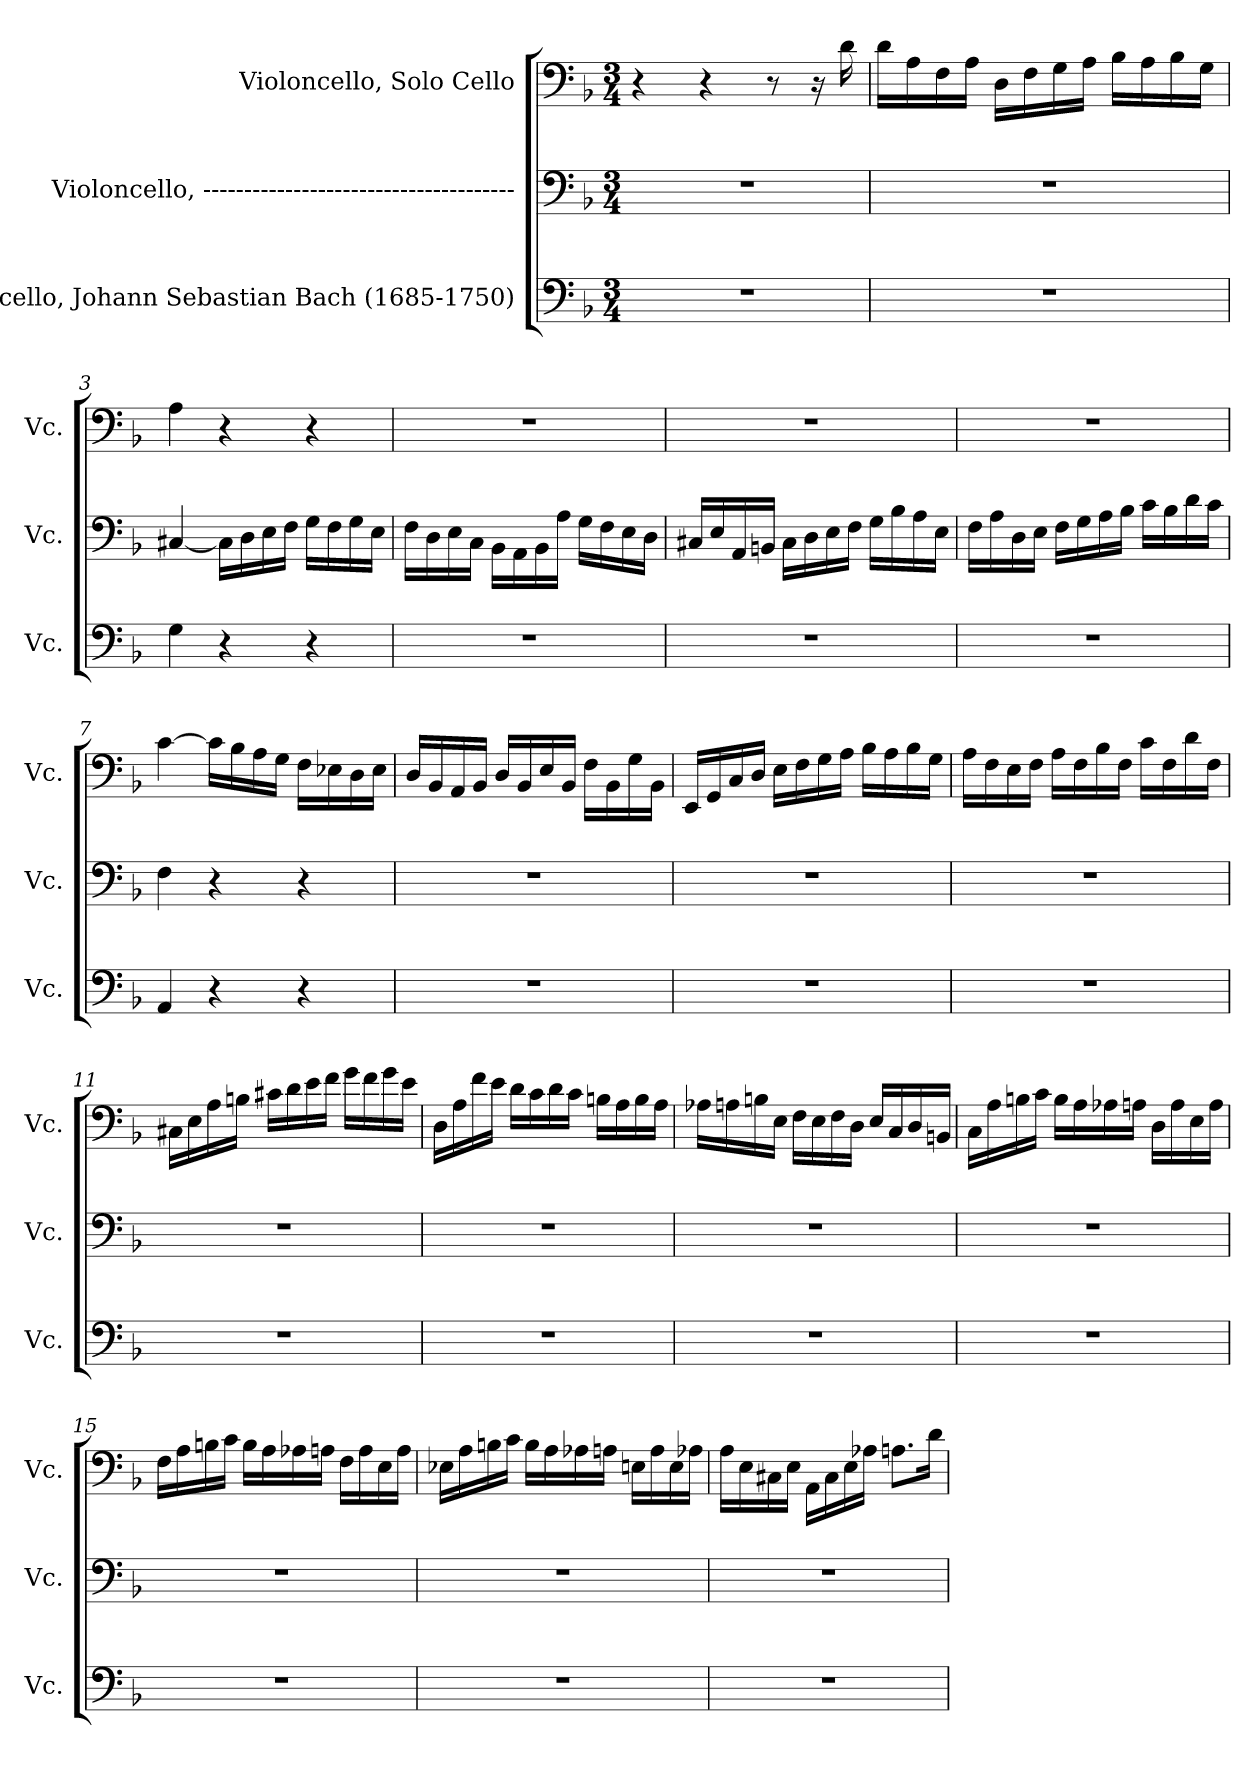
**kern	**kern	**kern
*part3	*part2	*part1
*staff3	*staff2	*staff1
*I"Violoncello, Johann Sebastian Bach  (1685-1750)	*I"Violoncello, --------------------------------------	*I"Violoncello, Solo Cello
*I'Vc.	*I'Vc.	*I'Vc.
*clefF4	*clefF4	*clefF4
*k[b-]	*k[b-]	*k[b-]
*M3/4	*M3/4	*M3/4
*MM250	*MM250	*MM250
=1	=1	=1
2.r	2.r	4r
.	.	4r
.	.	8r
.	.	16r
*	*	*MM95
.	.	16d\
=2	=2	=2
2.r	2.r	16d\LL
.	.	16A\
.	.	16F\
.	.	16A\JJ
.	.	16D\LL
.	.	16F\
.	.	16G\
.	.	16A\JJ
.	.	16B-\LL
.	.	16A\
.	.	16B-\
.	.	16G\JJ
!!LO:LB:g=z
=3	=3	=3
4G\	[4C#X/	4A\
4r	16C#\LL]	4r
.	16D\	.
.	16E\	.
.	16F\JJ	.
4r	16G\LL	4r
.	16F\	.
.	16G\	.
.	16E\JJ	.
=4	=4	=4
2.r	16F\LL	2.r
.	16D\	.
.	16E\	.
.	16C\JJ	.
.	16BB-\LL	.
.	16AA\	.
.	16BB-\	.
.	16A\JJ	.
.	16G\LL	.
.	16F\	.
.	16E\	.
.	16D\JJ	.
=5	=5	=5
2.r	16C#X/LL	2.r
.	16E/	.
.	16AA/	.
.	16BBn/JJ	.
.	16C#\LL	.
.	16D\	.
.	16E\	.
.	16F\JJ	.
.	16G\LL	.
.	16B-\	.
.	16A\	.
.	16E\JJ	.
!!LO:LB:g=z
=6	=6	=6
2.r	16F\LL	2.r
.	16A\	.
.	16D\	.
.	16E\JJ	.
.	16F\LL	.
.	16G\	.
.	16A\	.
.	16B-\JJ	.
.	16c\LL	.
.	16B-\	.
.	16d\	.
.	16c\JJ	.
=7	=7	=7
4AA/	4F\	[4c\
4r	4r	16c\LL]
.	.	16B-\
.	.	16A\
.	.	16G\JJ
4r	4r	16F\LL
.	.	16E-X\
.	.	16D\
.	.	16E-\JJ
=8	=8	=8
2.r	2.r	16D/LL
.	.	16BB-/
.	.	16AA/
.	.	16BB-/JJ
.	.	16D/LL
.	.	16BB-/
.	.	16E/
.	.	16BB-/JJ
.	.	16F\LL
.	.	16BB-\
.	.	16G\
.	.	16BB-\JJ
!!LO:LB:g=z
=9	=9	=9
2.r	2.r	16EE/LL
.	.	16GG/
.	.	16C/
.	.	16D/JJ
.	.	16E\LL
.	.	16F\
.	.	16G\
.	.	16A\JJ
.	.	16B-\LL
.	.	16A\
.	.	16B-\
.	.	16G\JJ
=10	=10	=10
2.r	2.r	16A\LL
.	.	16F\
.	.	16E\
.	.	16F\JJ
.	.	16A\LL
.	.	16F\
.	.	16B-\
.	.	16F\JJ
.	.	16c\LL
.	.	16F\
.	.	16d\
.	.	16F\JJ
=11	=11	=11
2.r	2.r	16C#X\LL
.	.	16E\
.	.	16A\
.	.	16Bn\JJ
.	.	16c#X\LL
.	.	16d\
.	.	16e\
.	.	16f\JJ
.	.	16g\LL
.	.	16f\
.	.	16g\
.	.	16e\JJ
!!LO:PB:g=z
=12	=12	=12
2.r	2.r	16D\LL
.	.	16A\
.	.	16f\
.	.	16e\JJ
.	.	16d\LL
.	.	16c\
.	.	16d\
.	.	16c\JJ
.	.	16Bn\LL
.	.	16A\
.	.	16B\
.	.	16A\JJ
=13	=13	=13
2.r	2.r	16A-X\LL
.	.	16An\
.	.	16Bn\
.	.	16E\JJ
.	.	16F\LL
.	.	16E\
.	.	16F\
.	.	16D\JJ
.	.	16E/LL
.	.	16C/
.	.	16D/
.	.	16BBn/JJ
=14	=14	=14
2.r	2.r	16C\LL
.	.	16A\
.	.	16Bn\
.	.	16c\JJ
.	.	16B\LL
.	.	16A\
.	.	16A-X\
.	.	16An\JJ
.	.	16D\LL
.	.	16A\
.	.	16E\
.	.	16A\JJ
!!LO:LB:g=z
=15	=15	=15
2.r	2.r	16F\LL
.	.	16A\
.	.	16Bn\
.	.	16c\JJ
.	.	16B\LL
.	.	16A\
.	.	16A-X\
.	.	16An\JJ
.	.	16F\LL
.	.	16A\
.	.	16E\
.	.	16A\JJ
=16	=16	=16
2.r	2.r	16E-X\LL
.	.	16A\
.	.	16Bn\
.	.	16c\JJ
.	.	16B\LL
.	.	16A\
.	.	16A-X\
.	.	16An\JJ
.	.	16En\LL
.	.	16A\
.	.	16E\
.	.	16A-X\JJ
=17	=17	=17
2.r	2.r	16A\LL
.	.	16E\
.	.	16C#X\
.	.	16E\JJ
.	.	16AA\LL
.	.	16C#\
.	.	16E\
.	.	16A-X\JJ
.	.	8.An\L
.	.	16d\Jk
=	=	=
*-	*-	*-
